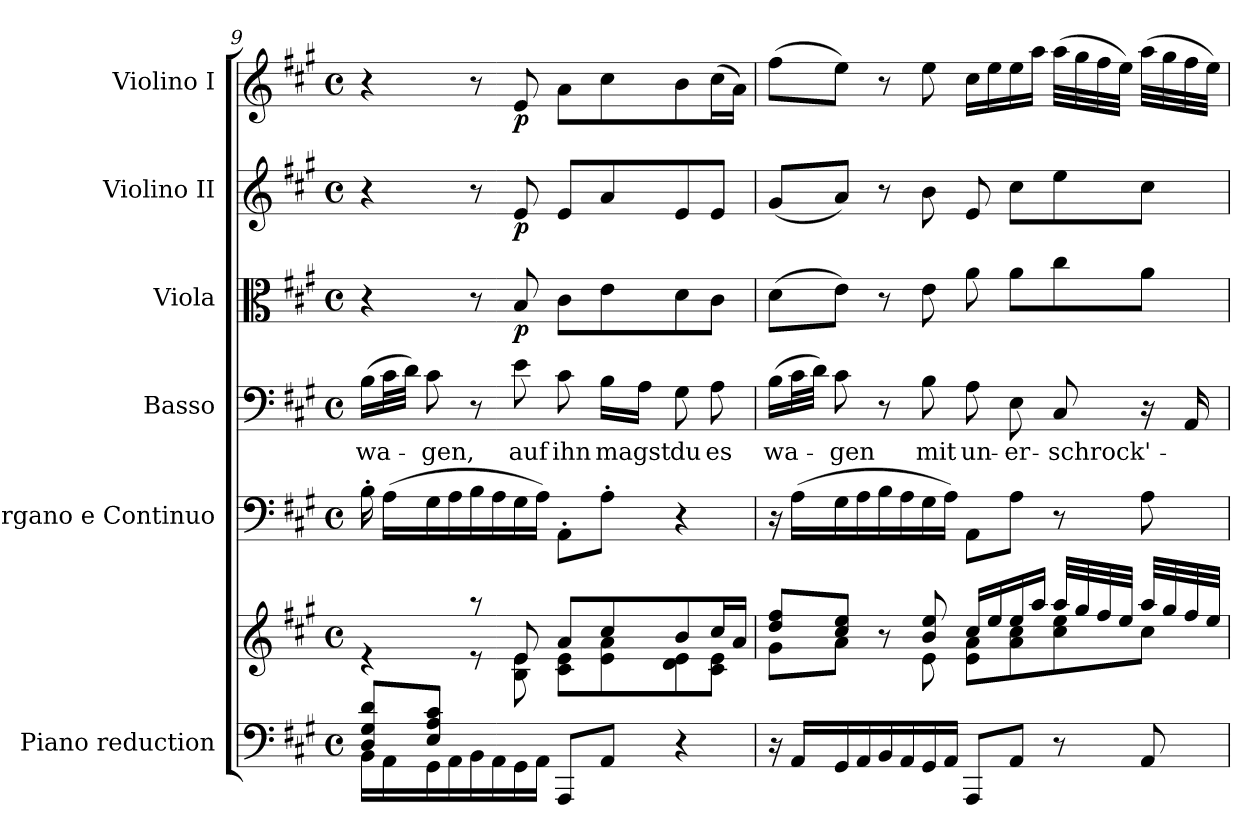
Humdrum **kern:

**kern	**kern	**kern	**kern	**text	**kern	**dynam	**kern	**dynam	**kern	**dynam
*part6	*part6	*part5	*part4	*part4	*part3	*part3	*part2	*part2	*part1	*part1
*staff7	*staff6	*staff5	*staff4	*staff4	*staff3	*staff3	*staff2	*staff2	*staff1	*staff1
*I"Piano reduction	*	*I"Organo e Continuo	*I"Basso	*	*I"Viola	*	*I"Violino II	*	*I"Violino I	*
*I'Pno	*	*	*	*	*I'Vla	*	*I'Vln	*	*I'Vln	*
!!LO:LB:g=z
*clefF4	*clefG2	*clefF4	*clefF4	*	*clefC3	*	*clefG2	*	*clefG2	*
*k[f#c#g#]	*k[f#c#g#]	*k[f#c#g#]	*k[f#c#g#]	*	*k[f#c#g#]	*	*k[f#c#g#]	*	*k[f#c#g#]	*
*M4/4	*M4/4	*M4/4	*M4/4	*	*M4/4	*	*M4/4	*	*M4/4	*
*met(c)	*met(c)	*met(c)	*met(c)	*	*met(c)	*	*met(c)	*	*met(c)	*
=9	=9	=9	=9	=9	=9	=9	=9	=9	=9	=9
*^	*^	*	*	*	*	*	*	*	*	*
!	!	!	!	!	!	!LO:LY:b	!	!	!	!	!	!
8D/ 8G#/ 8d/L	16BB\LL	4re	4ryy	16B'\	(>16B\LL	wa-	4r	.	4r	.	4r	.
.	16AA\	.	.	(>16A\LL	32c#\L	.	.	.	.	.	.	.
.	.	.	.	.	32d\JJJ)	.	.	.	.	.	.	.
!	!	!	!	!	!	!LO:LY:b	!	!	!	!	!	!
8E/ 8A/ 8c#/J	16GG#\	.	.	16G#\	8c#\	-gen,	.	.	.	.	.	.
.	16AA\	.	.	16A\	.	.	.	.	.	.	.	.
2.ryy	16BB\	8re	8raa	16B\	8r	.	8r	.	8r	.	8r	.
.	16AA\	.	.	16A\	.	.	.	.	.	.	.	.
!	!	!	!	!	!	!LO:LY:b	!	!LO:DY:b	!	!LO:DY:b	!	!LO:DY:b
.	16GG#\	8e/	8B\ 8e\	16G#\	8e\	auf	8B/	p	8e/	p	8e/	p
.	16AA\JJ	.	.	16A\JJ)	.	.	.	.	.	.	.	.
!	!	!	!	!	!	!LO:LY:b	!	!	!	!	!	!
.	8AAA/L	8a/L	8c#\ 8e\L	8AA'\L	8c#\	ihn	8c#\L	.	8e/L	.	8a\L	.
!	!	!	!	!	!	!LO:LY:b	!	!	!	!	!	!
.	8AA/J	8cc#/	8e\ 8a\	8A'\J	16B\LL	magst	8e\	.	8a/	.	8cc#\	.
.	.	.	.	.	16A\JJ	.	.	.	.	.	.	.
!	!	!	!	!	!	!LO:LY:b	!	!	!	!	!	!
.	4r	8b/	8d\ 8e\	4r	8G#\	du	8d\	.	8e/	.	8b\	.
!	!	!	!	!	!	!LO:LY:b	!	!	!	!	!	!
.	.	16cc#/L	8c#\ 8e\J	.	8A\	es	8c#\J	.	8e/J	.	(>16cc#\L	.
.	.	16a/JJ	.	.	.	.	.	.	.	.	16a\JJ)	.
*v	*v	*	*	*	*	*	*	*	*	*	*	*
=10	=10	=10	=10	=10	=10	=10	=10	=10	=10	=10	=10
!	!	!	!	!	!LO:LY:b	!	!	!	!	!	!
16r	8dd/ 8ff#/L	8g#\L	16r	(>16B\LL	wa-	(>8d\L	.	(<8g#/L	.	(>8ff#\L	.
16AA/LL	.	.	(>16A\LL	32c#\L	.	.	.	.	.	.	.
.	.	.	.	32d\JJJ)	.	.	.	.	.	.	.
!	!	!	!	!	!LO:LY:b	!	!	!	!	!	!
16GG#/	8cc#/ 8ee/J	8a\J	16G#\	8c#\	-gen	8e\J)	.	8a/J)	.	8ee\J)	.
16AA/	.	.	16A\	.	.	.	.	.	.	.	.
16BB/	8r	8ryy	16B\	8r	.	8r	.	8r	.	8r	.
16AA/	.	.	16A\	.	.	.	.	.	.	.	.
!	!	!	!	!	!LO:LY:b	!	!	!	!	!	!
16GG#/	8b/ 8ee/	8e\	16G#\	8B\	mit	8e\	.	8b\	.	8ee\	.
16AA/JJ	.	.	16A\JJ)	.	.	.	.	.	.	.	.
!	!	!	!	!	!LO:LY:b	!	!	!	!	!	!
8AAA/L	16cc#/LL	8e\ 8a\L	8AA\L	8A\	un-	8a\	.	8e/	.	16cc#\LL	.
.	16ee/	.	.	.	.	.	.	.	.	16ee\	.
!	!	!	!	!	!LO:LY:b	!	!	!	!	!	!
8AA/J	16ee/	8a\ 8cc#\	8A\J	8E\	-er-	8a\L	.	8cc#\L	.	16ee\	.
.	16aa/JJ	.	.	.	.	.	.	.	.	16aa\JJ	.
!	!	!	!	!	!LO:LY:b	!	!	!	!	!	!
8r	32aa/LLL	8cc#\ 8ee\	8r	8C#/	-schrock'-	8cc#\	.	8ee\	.	(>32aa\LLL	.
.	32gg#/	.	.	.	.	.	.	.	.	32gg#\	.
.	32ff#/	.	.	.	.	.	.	.	.	32ff#\	.
.	32ee/JJJ	.	.	.	.	.	.	.	.	32ee\JJJ)	.
8AA/	32aa/LLL	8cc#\J	8A\	16r	.	8a\J	.	8cc#\J	.	(>32aa\LLL	.
.	32gg#/	.	.	.	.	.	.	.	.	32gg#\	.
.	32ff#/	.	.	16AA/	.	.	.	.	.	32ff#\	.
.	32ee/JJJ	.	.	.	.	.	.	.	.	32ee\JJJ)	.
*	*v	*v	*	*	*	*	*	*	*	*	*
=	=	=	=	=	=	=	=	=	=	=
*-	*-	*-	*-	*-	*-	*-	*-	*-	*-	*-
